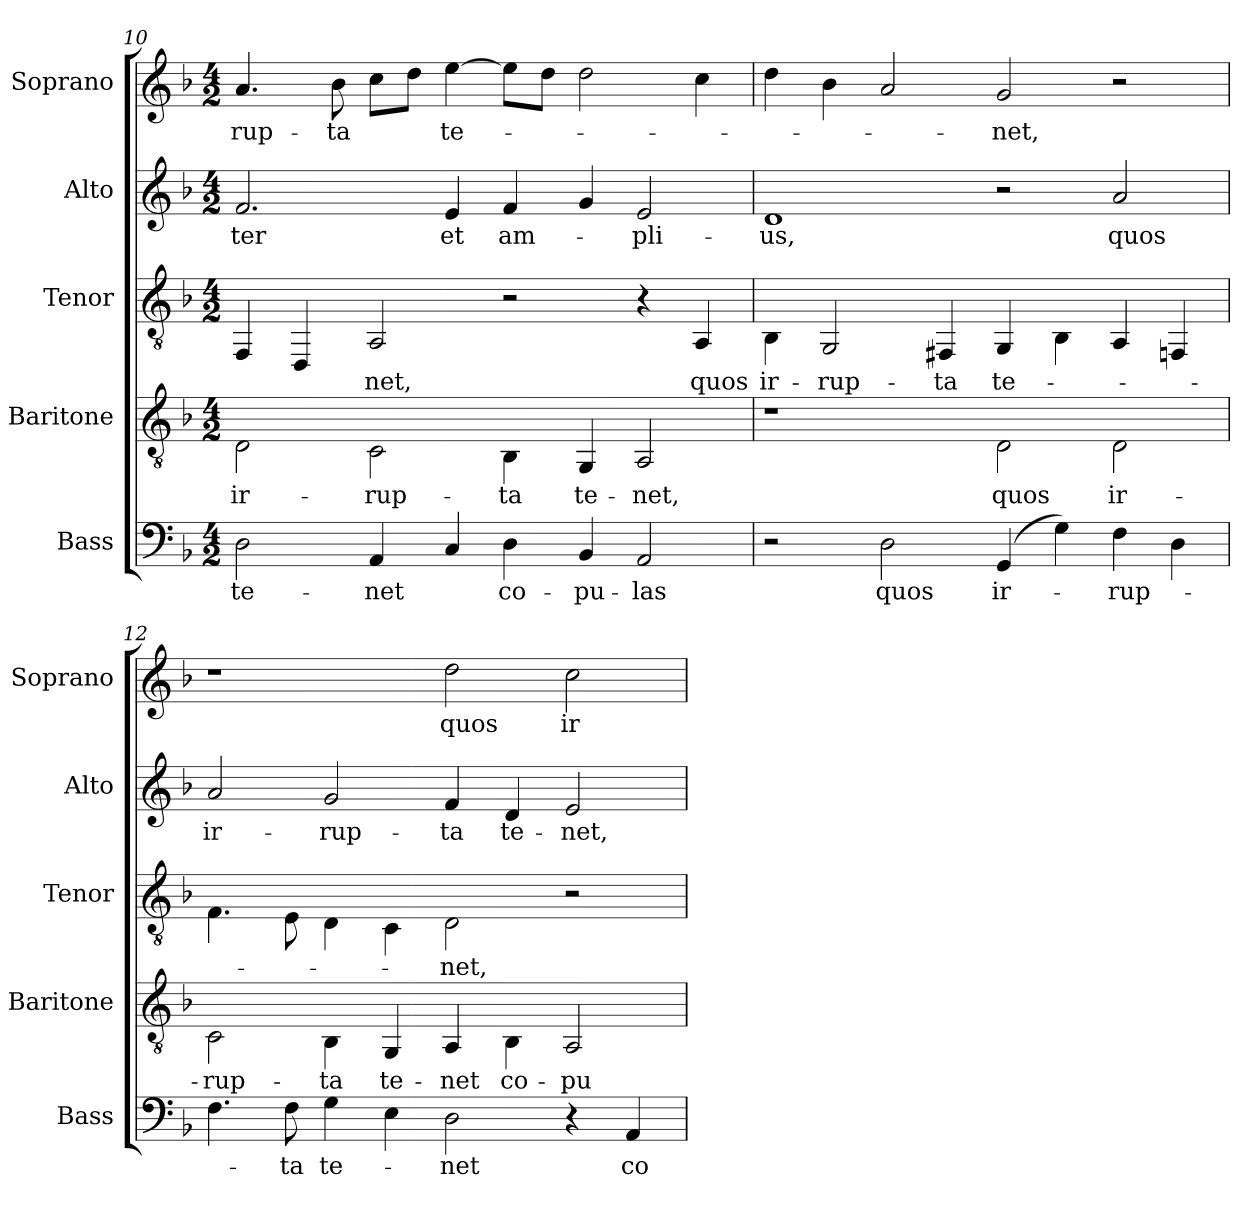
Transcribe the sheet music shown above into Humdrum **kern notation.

**kern	**text	**kern	**text	**kern	**text	**kern	**text	**kern	**text
*part5	*part5	*part4	*part4	*part3	*part3	*part2	*part2	*part1	*part1
*staff5	*staff5	*staff4	*staff4	*staff3	*staff3	*staff2	*staff2	*staff1	*staff1
*I"Bass	*	*I"Baritone	*	*I"Tenor	*	*I"Alto	*	*I"Soprano	*
*I'Bass	*	*I'Baritone	*	*I'Tenor	*	*I'Alto	*	*I'Soprano	*
*clefF4	*	*clefGv2	*	*clefGv2	*	*clefG2	*	*clefG2	*
*k[b-]	*	*k[b-]	*	*k[b-]	*	*k[b-]	*	*k[b-]	*
*F:	*	*F:	*	*F:	*	*F:	*	*F:	*
*M4/2	*	*M4/2	*	*M4/2	*	*M4/2	*	*M4/2	*
=10	=10	=10	=10	=10	=10	=10	=10	=10	=10
!	!LO:LY:b:color=#000000	!	!	!	!	!	!	!	!
!	!	!	!LO:LY:b:color=#000000	!	!	!	!	!	!
!	!	!	!	!	!	!	!LO:LY:b:color=#000000	!	!
!	!	!	!	!	!	!	!	!	!LO:LY:b:color=#000000
2Di\	te-	2Di\	ir-	4FFi/	.	2.fi/	ter	4.ai/	-rup-
.	.	.	.	4DDi/	.	.	.	.	.
!	!	!	!	!	!	!	!	!	!LO:LY:b:color=#000000
.	.	.	.	.	.	.	.	8b-i\	-ta
!	!LO:LY:b:color=#000000	!	!	!	!	!	!	!	!
!	!	!	!LO:LY:b:color=#000000	!	!	!	!	!	!
!	!	!	!	!	!LO:LY:b:color=#000000	!	!	!	!
4AAi/	-net	2Ci\	-rup-	2AAi/	-net,	.	.	8cci\L	.
.	.	.	.	.	.	.	.	8ddi\J	.
!	!	!	!	!	!	!	!LO:LY:b:color=#000000	!	!
!	!	!	!	!	!	!	!	!	!LO:LY:b:color=#000000
4Ci/	.	.	.	.	.	4ei/	et	[4eei\	te-
!	!LO:LY:b:color=#000000	!	!	!	!	!	!	!	!
!	!	!	!LO:LY:b:color=#000000	!	!	!	!	!	!
!	!	!	!	!	!	!	!LO:LY:b:color=#000000	!	!
4Di\	co-	4BB-i\	-ta	2r	.	4fi/	am-	8eei\L]	.
.	.	.	.	.	.	.	.	8ddi\J	.
!	!LO:LY:b:color=#000000	!	!	!	!	!	!	!	!
!	!	!	!LO:LY:b:color=#000000	!	!	!	!	!	!
4BB-i/	-pu-	4GGi/	te-	.	.	4gi/	.	2ddi\	.
!	!LO:LY:b:color=#000000	!	!	!	!	!	!	!	!
!	!	!	!LO:LY:b:color=#000000	!	!	!	!	!	!
!	!	!	!	!	!	!	!LO:LY:b:color=#000000	!	!
2AAi/	-las	2AAi/	-net,	4r	.	2ei/	-pli-	.	.
!	!	!	!	!	!LO:LY:b:color=#000000	!	!	!	!
.	.	.	.	4AAi/	quos	.	.	4cci\	.
!!LO:LB:g=z
=11	=11	=11	=11	=11	=11	=11	=11	=11	=11
!	!	!	!	!	!LO:LY:b:color=#000000	!	!	!	!
!	!	!	!	!	!	!	!LO:LY:b:color=#000000	!	!
2r	.	1r	.	4BB-i\	ir-	1di	-us,	4ddi\	.
!	!	!	!	!	!LO:LY:b:color=#000000	!	!	!	!
.	.	.	.	2GGi/	-rup-	.	.	4b-i\	.
!	!LO:LY:b:color=#000000	!	!	!	!	!	!	!	!
2Di\	quos	.	.	.	.	.	.	2ai/	.
!	!	!	!	!	!LO:LY:b:color=#000000	!	!	!	!
.	.	.	.	4FF#Xi/	-ta	.	.	.	.
!	!LO:LY:b:color=#000000	!	!	!	!	!	!	!	!
!	!	!	!LO:LY:b:color=#000000	!	!	!	!	!	!
!	!	!	!	!	!LO:LY:b:color=#000000	!	!	!	!
!	!	!	!	!	!	!	!	!	!LO:LY:b:color=#000000
(4GGi/	ir-	2Di\	quos	4GGi/	te-	2r	.	2gi/	-net,
4Gi\)	.	.	.	4BB-i\	.	.	.	.	.
!	!LO:LY:b:color=#000000	!	!	!	!	!	!	!	!
!	!	!	!LO:LY:b:color=#000000	!	!	!	!	!	!
!	!	!	!	!	!	!	!LO:LY:b:color=#000000	!	!
4Fi\	-rup-	2Di\	ir-	4AAi/	.	2ai/	quos	2r	.
4Di\	.	.	.	4FFni/	.	.	.	.	.
=12	=12	=12	=12	=12	=12	=12	=12	=12	=12
!	!	!	!LO:LY:b:color=#000000	!	!	!	!	!	!
!	!	!	!	!	!	!	!LO:LY:b:color=#000000	!	!
4.Fi\	.	2Ci\	-rup-	4.Fi\	.	2ai/	ir-	1r	.
!	!LO:LY:b:color=#000000	!	!	!	!	!	!	!	!
8Fi\	-ta	.	.	8Ei\	.	.	.	.	.
!	!LO:LY:b:color=#000000	!	!	!	!	!	!	!	!
!	!	!	!LO:LY:b:color=#000000	!	!	!	!	!	!
!	!	!	!	!	!	!	!LO:LY:b:color=#000000	!	!
4Gi\	te-	4BB-i\	-ta	4Di\	.	2gi/	-rup-	.	.
!	!	!	!LO:LY:b:color=#000000	!	!	!	!	!	!
4Ei\	.	4GGi/	te-	4Ci\	.	.	.	.	.
!	!LO:LY:b:color=#000000	!	!	!	!	!	!	!	!
!	!	!	!LO:LY:b:color=#000000	!	!	!	!	!	!
!	!	!	!	!	!LO:LY:b:color=#000000	!	!	!	!
!	!	!	!	!	!	!	!LO:LY:b:color=#000000	!	!
!	!	!	!	!	!	!	!	!	!LO:LY:b:color=#000000
2Di\	-net	4AAi/	-net	2Di\	-net,	4fi/	-ta	2ddi\	quos
!	!	!	!LO:LY:b:color=#000000	!	!	!	!	!	!
!	!	!	!	!	!	!	!LO:LY:b:color=#000000	!	!
.	.	4BB-i\	co-	.	.	4di/	te-	.	.
!	!	!	!LO:LY:b:color=#000000	!	!	!	!	!	!
!	!	!	!	!	!	!	!LO:LY:b:color=#000000	!	!
!	!	!	!	!	!	!	!	!	!LO:LY:b:color=#000000
4r	.	2AAi/	-pu-	2r	.	2ei/	-net,	2cci\	ir-
!	!LO:LY:b:color=#000000	!	!	!	!	!	!	!	!
4AAi/	co-	.	.	.	.	.	.	.	.
=	=	=	=	=	=	=	=	=	=
*-	*-	*-	*-	*-	*-	*-	*-	*-	*-
